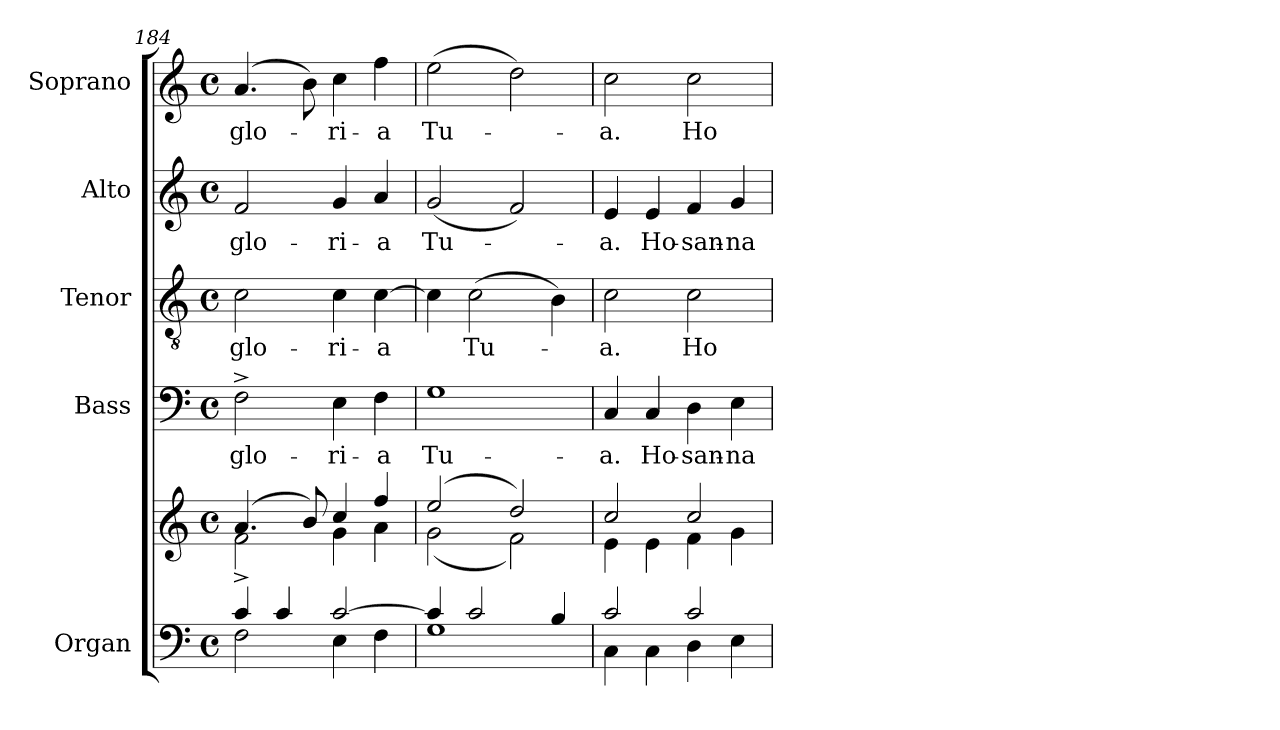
**kern	**kern	**kern	**text	**kern	**text	**kern	**text	**kern	**text
*part5	*part5	*part4	*part4	*part3	*part3	*part2	*part2	*part1	*part1
*staff6	*staff5	*staff4	*staff4	*staff3	*staff3	*staff2	*staff2	*staff1	*staff1
*I"Organ	*	*I"Bass	*	*I"Tenor	*	*I"Alto	*	*I"Soprano	*
*I'Org.	*	*I'B.	*	*I'T.	*	*I'A.	*	*I'S.	*
*clefF4	*clefG2	*clefF4	*	*clefGv2	*	*clefG2	*	*clefG2	*
*k[]	*k[]	*k[]	*	*k[]	*	*k[]	*	*k[]	*
*C:	*C:	*C:	*	*C:	*	*C:	*	*C:	*
*M4/4	*M4/4	*M4/4	*	*M4/4	*	*M4/4	*	*M4/4	*
*met(c)	*met(c)	*met(c)	*	*met(c)	*	*met(c)	*	*met(c)	*
=184	=184	=184	=184	=184	=184	=184	=184	=184	=184
*^	*^	*	*	*	*	*	*	*	*
!	!	!	!	!	!LO:LY:b	!	!LO:LY:b	!	!LO:LY:b	!	!LO:LY:b
4c^/	2F\	(>4.a/	2f\	2F^\	glo-	2c\	glo-	2f/	glo-	(>4.a/	glo-
4c/	.	.	.	.	.	.	.	.	.	.	.
.	.	8b/)	.	.	.	.	.	.	.	8b\)	.
!	!	!	!	!	!LO:LY:b	!	!LO:LY:b	!	!LO:LY:b	!	!LO:LY:b
[2c/	4E\	4cc/	4g\	4E\	-ri-	4c\	-ri-	4g/	-ri-	4cc\	-ri-
!	!	!	!	!	!LO:LY:b	!	!LO:LY:b	!	!LO:LY:b	!	!LO:LY:b
.	4F\	4ff/	4a\	4F\	-a	[4c\	-a	4a/	-a	4ff\	-a
=185	=185	=185	=185	=185	=185	=185	=185	=185	=185	=185	=185
!	!	!	!	!	!LO:LY:b	!	!	!	!LO:LY:b	!	!LO:LY:b
4c/]	1G	(>2ee/	(<2g\	1G	Tu-	4c\]	.	(<2g/	Tu-	(>2ee\	Tu-
!	!	!	!	!	!	!	!LO:LY:b	!	!	!	!
2c/	.	.	.	.	.	(>2c\	Tu-	.	.	.	.
.	.	2dd/)	2f\)	.	.	.	.	2f/)	.	2dd\)	.
4B/	.	.	.	.	.	4B\)	.	.	.	.	.
=186	=186	=186	=186	=186	=186	=186	=186	=186	=186	=186	=186
!	!	!	!	!	!LO:LY:b	!	!LO:LY:b	!	!LO:LY:b	!	!LO:LY:b
2c/	4C\	2cc/	4e\	4C/	-a.	2c\	-a.	4e/	-a.	2cc\	-a.
!	!	!	!	!	!LO:LY:b	!	!	!	!LO:LY:b	!	!
.	4C\	.	4e\	4C/	Ho-	.	.	4e/	Ho-	.	.
!	!	!	!	!	!LO:LY:b	!	!LO:LY:b	!	!LO:LY:b	!	!LO:LY:b
2c/	4D\	2cc/	4f\	4D\	-san-	2c\	Ho-	4f/	-san-	2cc\	Ho-
!	!	!	!	!	!LO:LY:b	!	!	!	!LO:LY:b	!	!
.	4E\	.	4g\	4E\	-na	.	.	4g/	-na	.	.
*v	*v	*	*	*	*	*	*	*	*	*	*
*	*v	*v	*	*	*	*	*	*	*	*
=	=	=	=	=	=	=	=	=	=
*-	*-	*-	*-	*-	*-	*-	*-	*-	*-
